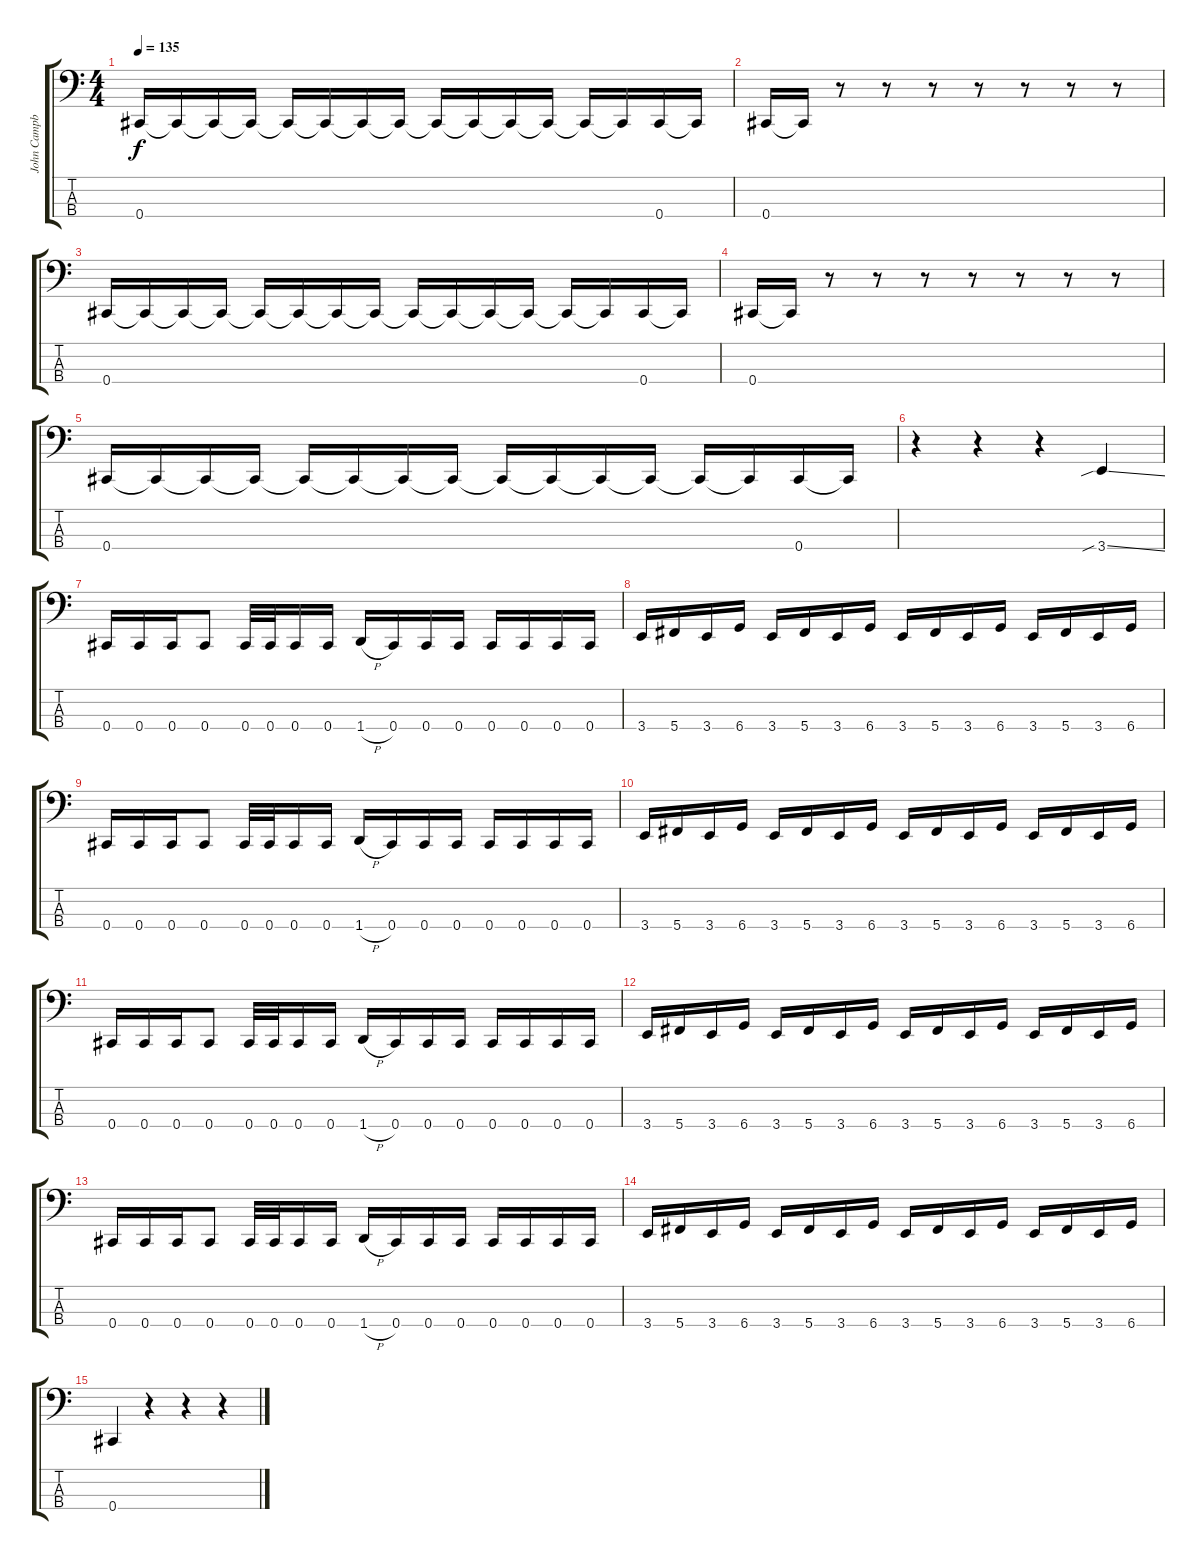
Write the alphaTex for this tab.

\track ("John Campbell" "John Campb") {instrument electricbassfinger}
\staff {score tabs}
\tuning (Gb2 Db2 Ab1 Db1) {hide}
\ts (4 4)
\tempo 135
\clef f4
\ks c
0.4.16{dy f} 0.4{t}.16 0.4{t}.16 0.4{t}.16 0.4{t}.16 0.4{t}.16 0.4{t}.16 0.4{t}.16 0.4{t}.16 0.4{t}.16 0.4{t}.16 0.4{t}.16 0.4{t}.16 0.4{t}.16 0.4.16 0.4{t}.16 |
0.4.16 0.4{t}.16 r.8 r.8 r.8 r.8 r.8 r.8 r.8 |
0.4.16 0.4{t}.16 0.4{t}.16 0.4{t}.16 0.4{t}.16 0.4{t}.16 0.4{t}.16 0.4{t}.16 0.4{t}.16 0.4{t}.16 0.4{t}.16 0.4{t}.16 0.4{t}.16 0.4{t}.16 0.4.16 0.4{t}.16 |
0.4.16 0.4{t}.16 r.8 r.8 r.8 r.8 r.8 r.8 r.8 |
0.4.16 0.4{t}.16 0.4{t}.16 0.4{t}.16 0.4{t}.16 0.4{t}.16 0.4{t}.16 0.4{t}.16 0.4{t}.16 0.4{t}.16 0.4{t}.16 0.4{t}.16 0.4{t}.16 0.4{t}.16 0.4.16 0.4{t}.16 |
r.4 r.4 r.4 3.4{sib ss}.4 |
0.4.16 0.4.16 0.4.16 0.4.8 0.4.32 0.4.32 0.4.16 0.4.16 1.4{h}.16 0.4.16 0.4.16 0.4.16 0.4.16 0.4.16 0.4.16 0.4.16 |
3.4.16 5.4.16 3.4.16 6.4.16 3.4.16 5.4.16 3.4.16 6.4.16 3.4.16 5.4.16 3.4.16 6.4.16 3.4.16 5.4.16 3.4.16 6.4.16 |
0.4.16 0.4.16 0.4.16 0.4.8 0.4.32 0.4.32 0.4.16 0.4.16 1.4{h}.16 0.4.16 0.4.16 0.4.16 0.4.16 0.4.16 0.4.16 0.4.16 |
3.4.16 5.4.16 3.4.16 6.4.16 3.4.16 5.4.16 3.4.16 6.4.16 3.4.16 5.4.16 3.4.16 6.4.16 3.4.16 5.4.16 3.4.16 6.4.16 |
0.4.16 0.4.16 0.4.16 0.4.8 0.4.32 0.4.32 0.4.16 0.4.16 1.4{h}.16 0.4.16 0.4.16 0.4.16 0.4.16 0.4.16 0.4.16 0.4.16 |
3.4.16 5.4.16 3.4.16 6.4.16 3.4.16 5.4.16 3.4.16 6.4.16 3.4.16 5.4.16 3.4.16 6.4.16 3.4.16 5.4.16 3.4.16 6.4.16 |
0.4.16 0.4.16 0.4.16 0.4.8 0.4.32 0.4.32 0.4.16 0.4.16 1.4{h}.16 0.4.16 0.4.16 0.4.16 0.4.16 0.4.16 0.4.16 0.4.16 |
3.4.16 5.4.16 3.4.16 6.4.16 3.4.16 5.4.16 3.4.16 6.4.16 3.4.16 5.4.16 3.4.16 6.4.16 3.4.16 5.4.16 3.4.16 6.4.16 |
0.4.4 r.4 r.4 r.4
